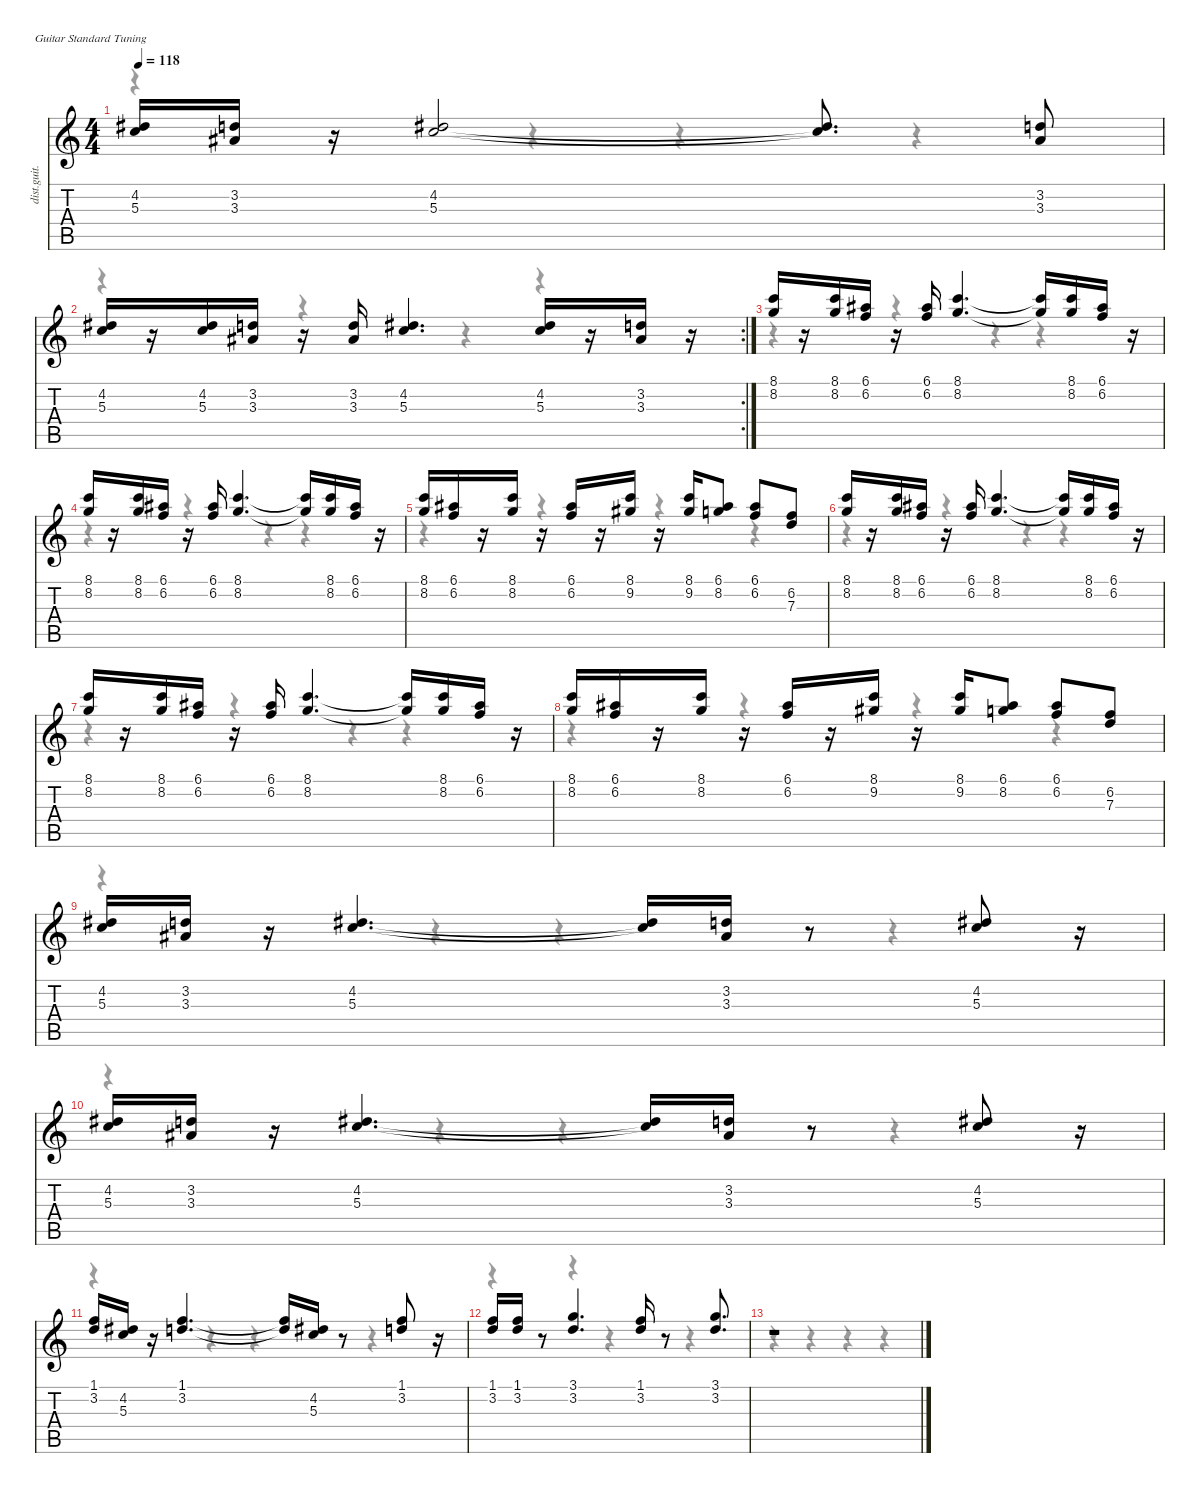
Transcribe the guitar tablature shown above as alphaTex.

\defaultSystemsLayout 4
\hideDynamics
\bracketExtendMode nobrackets
\track ("Rhythm 1" "dist.guit.") {instrument distortionguitar}
\staff {score tabs}
\tuning (E4 B3 G3 D3 A2 E2)
\voice
\ts (4 4)
\tempo 118
\clef g2
\ks c
(4.2{acc #} 5.3).16{dy f} (3.2 3.3{acc #}).16 r.16 (4.2{acc #} 5.3).2 (4.2{t acc #} 5.3{t}).8{d} (3.2 3.3{acc #}).8 |
\rc 2
(4.2{acc #} 5.3).16 r.16 (4.2{acc #} 5.3).16 (3.2 3.3{acc #}).16 r.16 (3.2 3.3{acc #}).16 (4.2{acc #} 5.3).4{d} (4.2{acc #} 5.3).16 r.16 (3.2 3.3{acc #}).16 r.16 |
(8.1 8.2).16 r.16 (8.1 8.2).16 (6.1{acc #} 6.2).16 r.16 (6.1{acc #} 6.2).16 (8.1 8.2).4{d} (8.1{t} 8.2{t}).16 (8.1 8.2).16 (6.1{acc #} 6.2).16 r.16 |
(8.1 8.2).16 r.16 (8.1 8.2).16 (6.1{acc #} 6.2).16 r.16 (6.1{acc #} 6.2).16 (8.1 8.2).4{d} (8.1{t} 8.2{t}).16 (8.1 8.2).16 (6.1{acc #} 6.2).16 r.16 |
(8.1 8.2).16 (6.1{acc #} 6.2).16 r.16 (8.1 8.2).16 r.16 (6.1{acc #} 6.2).16 r.16 (8.1 9.2{acc #}).16 r.16 (8.1 9.2{acc #}).16 (6.1{acc #} 8.2).8 (6.1{acc #} 6.2).8 (6.2 7.3).8 |
(8.1 8.2).16 r.16 (8.1 8.2).16 (6.1{acc #} 6.2).16 r.16 (6.1{acc #} 6.2).16 (8.1 8.2).4{d} (8.1{t} 8.2{t}).16 (8.1 8.2).16 (6.1{acc #} 6.2).16 r.16 |
(8.1 8.2).16 r.16 (8.1 8.2).16 (6.1{acc #} 6.2).16 r.16 (6.1{acc #} 6.2).16 (8.1 8.2).4{d} (8.1{t} 8.2{t}).16 (8.1 8.2).16 (6.1{acc #} 6.2).16 r.16 |
(8.1 8.2).16 (6.1{acc #} 6.2).16 r.16 (8.1 8.2).16 r.16 (6.1{acc #} 6.2).16 r.16 (8.1 9.2{acc #}).16 r.16 (8.1 9.2{acc #}).16 (6.1{acc #} 8.2).8 (6.1{acc #} 6.2).8 (6.2 7.3).8 |
(4.2{acc #} 5.3).16 (3.2 3.3{acc #}).16 r.16 (4.2{acc #} 5.3).4{d} (4.2{t acc #} 5.3{t}).16 (3.2 3.3{acc #}).16 r.8 (4.2{acc #} 5.3).8 r.16 |
(4.2{acc #} 5.3).16 (3.2 3.3{acc #}).16 r.16 (4.2{acc #} 5.3).4{d} (4.2{t acc #} 5.3{t}).16 (3.2 3.3{acc #}).16 r.8 (4.2{acc #} 5.3).8 r.16 |
(1.1 3.2).16 (4.2{acc #} 5.3).16 r.16 (1.1 3.2).4{d} (1.1{t} 3.2{t}).16 (4.2{acc #} 5.3).16 r.8 (1.1 3.2).8 r.16 |
(1.1 3.2).16 (1.1 3.2).16 r.8 (3.1 3.2).4{d} (1.1 3.2).16 r.8 (3.1 3.2).8{d} |
r.1
\voice
\clef g2
\ottava regular
\simile none
\ks c
r.4{dy mf} r.4 r.4 r.4 |
r.4 r.4 r.4 r.4 |
r.4 r.4 r.4 r.4 |
r.4 r.4 r.4 r.4 |
r.4 r.4 r.4 r.4 |
r.4 r.4 r.4 r.4 |
r.4 r.4 r.4 r.4 |
r.4 r.4 r.4 r.4 |
r.4 r.4 r.4 r.4 |
r.4 r.4 r.4 r.4 |
r.4 r.4 r.4 r.4 |
r.4 r.4 r.4 r.4 |
r.4 r.4 r.4 r.4
